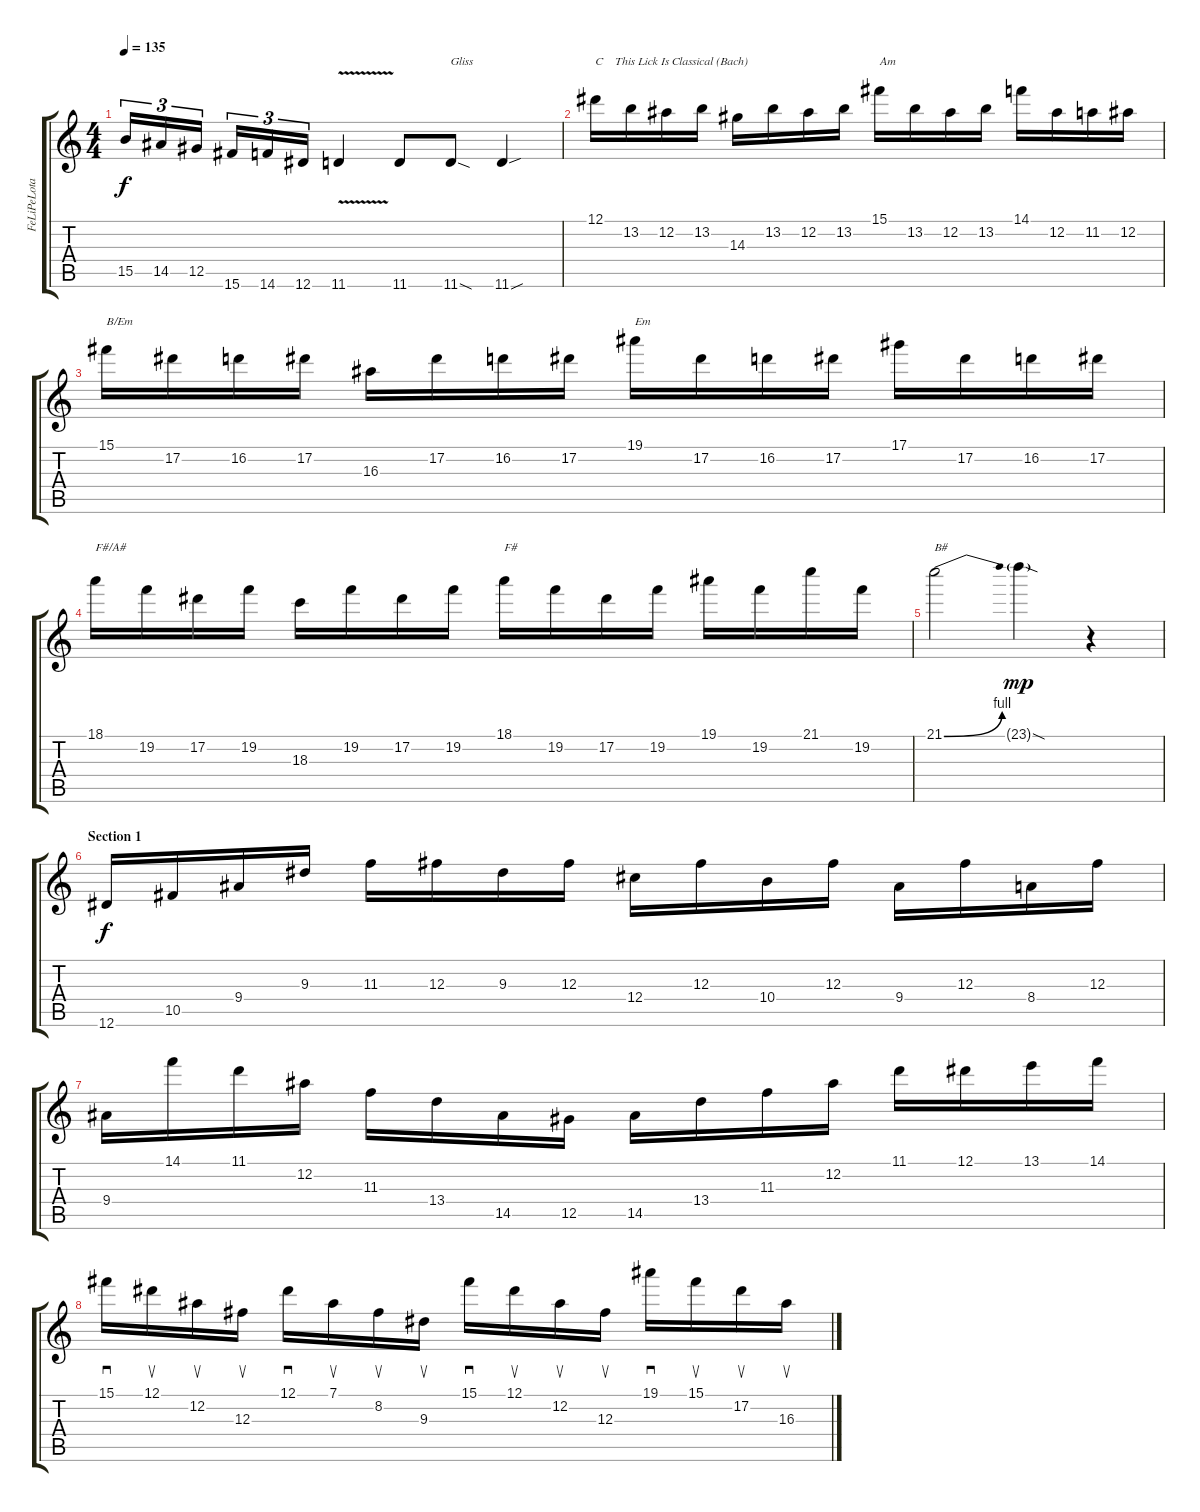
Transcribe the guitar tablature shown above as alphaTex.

\track ("FeLiPeLotas (Lead)" "FeLiPeLota") {instrument distortionguitar}
\staff {score tabs}
\tuning (Eb4 Bb3 Gb3 Db3 Ab2 Eb2) {hide}
\ts (4 4)
\tempo 135
\clef g2
\ks c
15.5.16{tu (3 2) dy f} 14.5.16{tu (3 2)} 12.5.16{tu (3 2)} 15.6.16{tu (3 2)} 14.6.16{tu (3 2)} 12.6.16{tu (3 2)} 11.6{v}.4 11.6.8 11.6{sod}.8{txt "Gliss"} 11.6{sou}.4 |
12.1.16{txt "C    This Lick Is Classical (Bach)"} 13.2.16 12.2.16 13.2.16 14.3.16 13.2.16 12.2.16 13.2.16 15.1.16{txt "Am"} 13.2.16 12.2.16 13.2.16 14.1.16 12.2.16 11.2.16 12.2.16 |
15.1.16{txt "B/Em"} 17.2.16 16.2.16 17.2.16 16.3.16 17.2.16 16.2.16 17.2.16 19.1.16{txt "Em"} 17.2.16 16.2.16 17.2.16 17.1.16 17.2.16 16.2.16 17.2.16 |
18.1.16{txt "F#/A#"} 19.2.16 17.2.16 19.2.16 18.3.16 19.2.16 17.2.16 19.2.16 18.1.16{txt "F#"} 19.2.16 17.2.16 19.2.16 19.1.16 19.2.16 21.1.16 19.2.16 |
21.1{be (bend 0 0 60 4)}.2{txt "B#"} 23.1{sod g}.4{dy mp} r.4 |
\section ("" "Section 1")
12.6.16{dy f} 10.5.16 9.4.16 9.3.16 11.3.16 12.3.16 9.3.16 12.3.16 12.4.16 12.3.16 10.4.16 12.3.16 9.4.16 12.3.16 8.4.16 12.3.16 |
9.4.16 14.1.16 11.1.16 12.2.16 11.3.16 13.4.16 14.5.16 12.5.16 14.5.16 13.4.16 11.3.16 12.2.16 11.1.16 12.1.16 13.1.16 14.1.16 |
15.1.16{sd} 12.1.16{su} 12.2.16{su} 12.3.16{su} 12.1.16{sd} 7.1.16{su} 8.2.16{su} 9.3.16{su} 15.1.16{sd} 12.1.16{su} 12.2.16{su} 12.3.16{su} 19.1.16{sd} 15.1.16{su} 17.2.16{su} 16.3.16{su}
